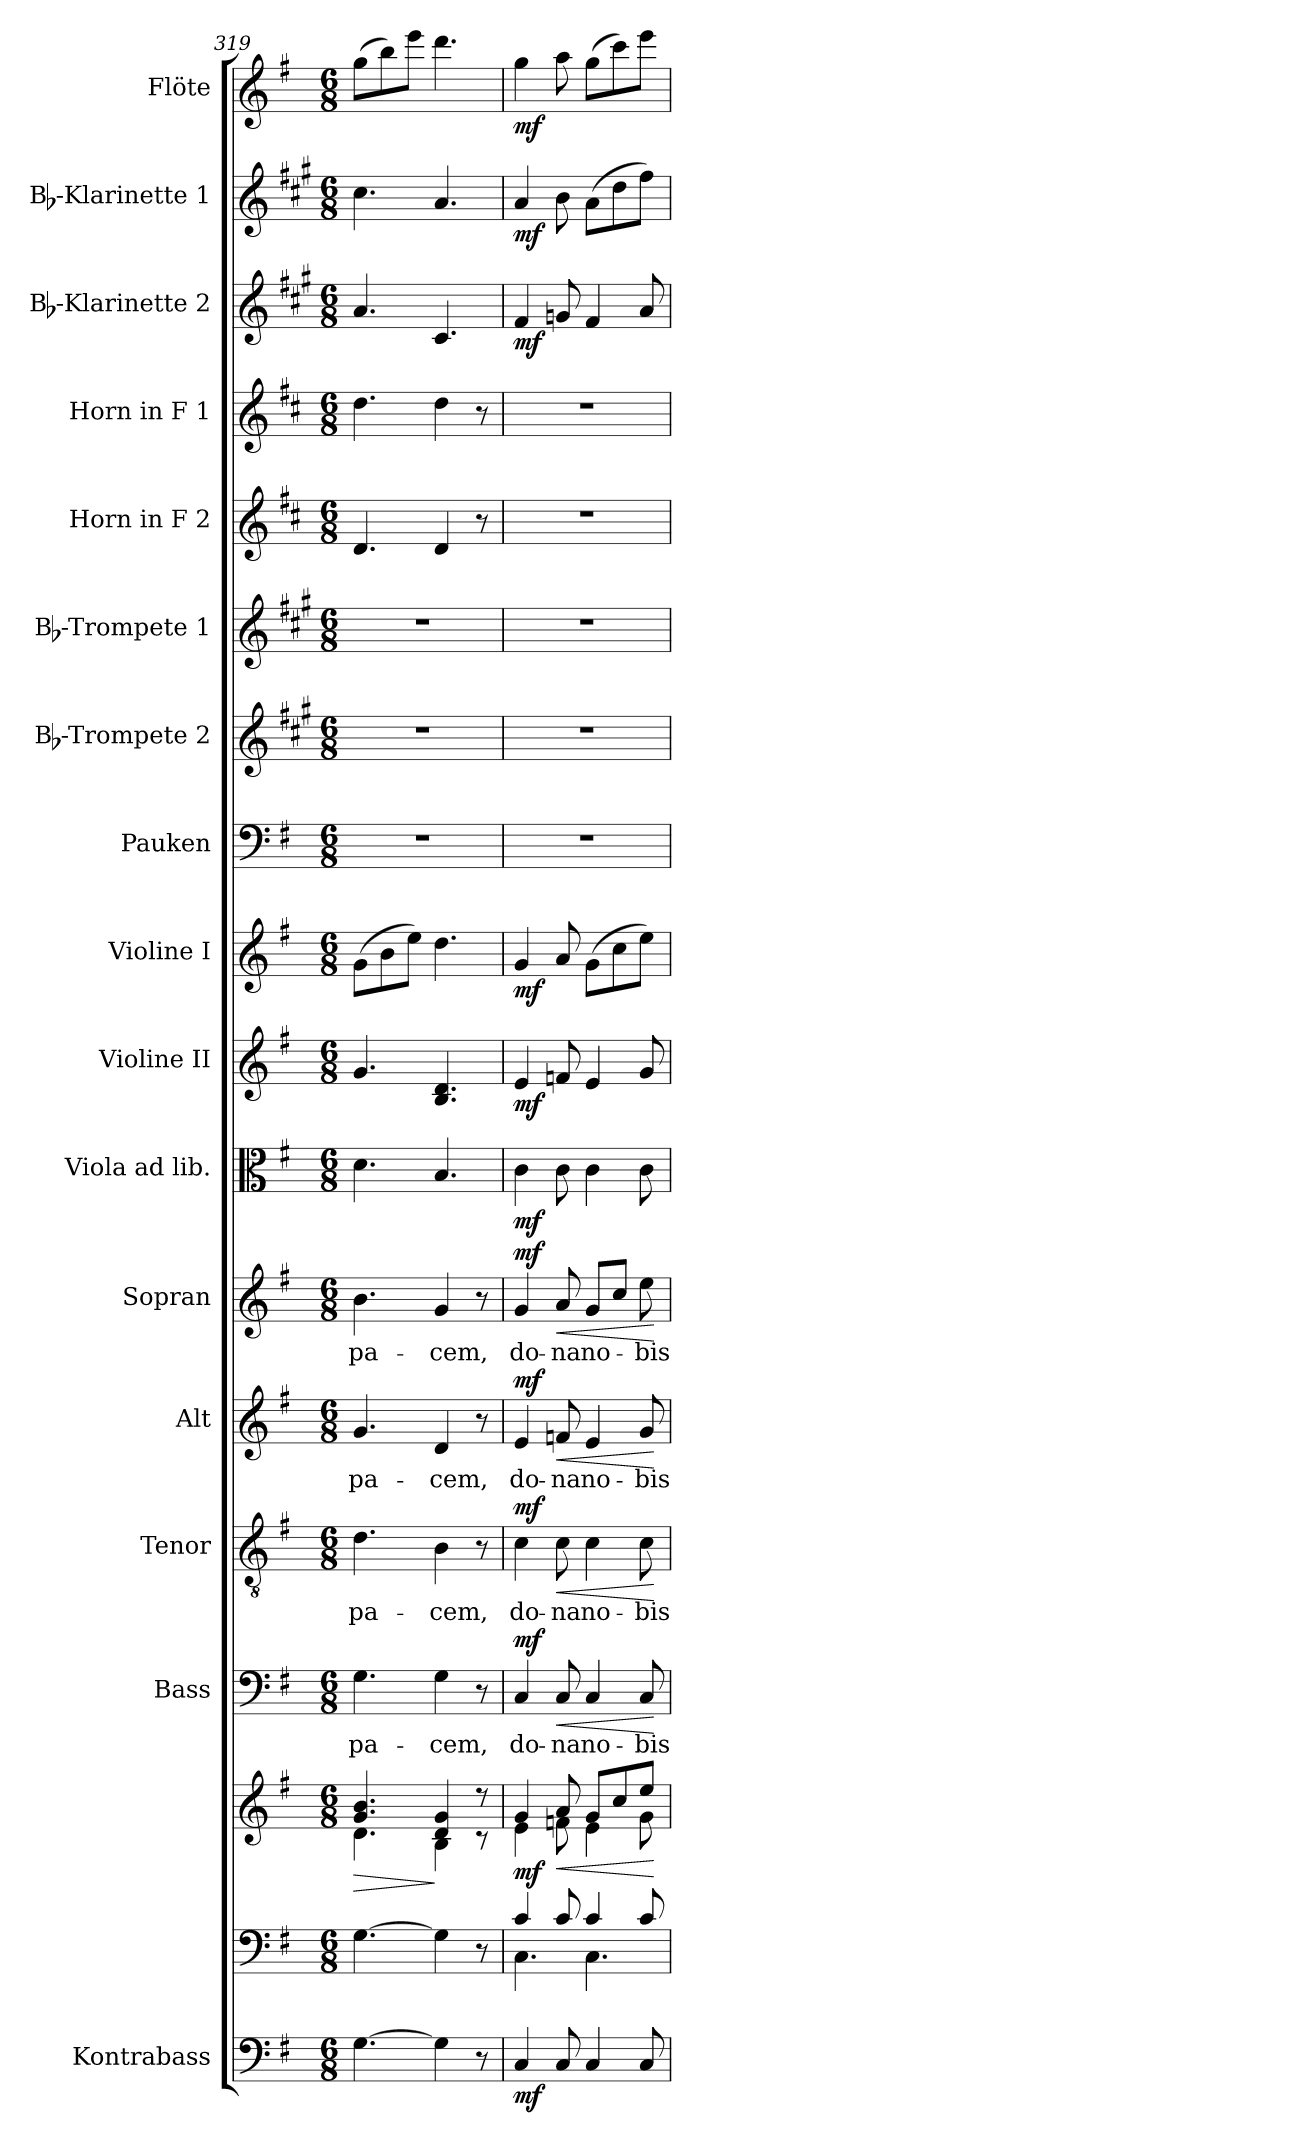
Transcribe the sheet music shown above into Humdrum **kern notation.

**kern	**dynam	**kern	**kern	**dynam	**kern	**text	**dynam	**kern	**text	**dynam	**kern	**text	**dynam	**kern	**text	**dynam	**kern	**dynam	**kern	**dynam	**kern	**dynam	**kern	**kern	**kern	**kern	**kern	**kern	**dynam	**kern	**dynam	**kern	**dynam
*part17	*part17	*part16	*part16	*part16	*part15	*part15	*part15	*part14	*part14	*part14	*part13	*part13	*part13	*part12	*part12	*part12	*part11	*part11	*part10	*part10	*part9	*part9	*part8	*part7	*part6	*part5	*part4	*part3	*part3	*part2	*part2	*part1	*part1
*staff18	*staff18	*staff17	*staff16	*staff16/17	*staff15	*staff15	*staff15	*staff14	*staff14	*staff14	*staff13	*staff13	*staff13	*staff12	*staff12	*staff12	*staff11	*staff11	*staff10	*staff10	*staff9	*staff9	*staff8	*staff7	*staff6	*staff5	*staff4	*staff3	*staff3	*staff2	*staff2	*staff1	*staff1
*I"Kontrabass	*	*	*	*	*I"Bass	*	*	*I"Tenor	*	*	*I"Alt	*	*	*I"Sopran	*	*	*I"Viola ad lib.	*	*I"Violine II	*	*I"Violine I	*	*I"Pauken	*I"Bb-Trompete 2	*I"Bb-Trompete 1	*I"Horn in F 2	*I"Horn in F 1	*I"Bb-Klarinette 2	*	*I"Bb-Klarinette 1	*	*I"Flöte	*
*I'Kb.	*	*	*	*	*I'B.	*	*	*I'T.	*	*	*I'A.	*	*	*I'S.	*	*	*I'Vla.	*	*I'Vl. II	*	*I'Vl. I	*	*I'Pk.	*I'Bb Trp. 2	*I'Bb Trp. 1	*	*	*I'Bb Kl. 2	*	*I'Bb Kl. 1	*	*I'Fl.	*
*clefF4	*	*clefF4	*clefG2	*	*clefF4	*	*	*clefGv2	*	*	*clefG2	*	*	*clefG2	*	*	*clefC3	*	*clefG2	*	*clefG2	*	*clefF4	*clefG2	*clefG2	*clefG2	*clefG2	*clefG2	*	*clefG2	*	*clefG2	*
*ITrd7c12	*	*	*	*	*	*	*	*	*	*	*	*	*	*	*	*	*	*	*	*	*	*	*	*ITrd1c2	*ITrd1c2	*ITrd4c7	*ITrd4c7	*ITrd1c2	*	*ITrd1c2	*	*	*
*k[f#]	*	*k[f#]	*k[f#]	*	*k[f#]	*	*	*k[f#]	*	*	*k[f#]	*	*	*k[f#]	*	*	*k[f#]	*	*k[f#]	*	*k[f#]	*	*k[f#]	*k[f#]	*k[f#]	*k[f#]	*k[f#]	*k[f#]	*	*k[f#]	*	*k[f#]	*
*G:	*	*G:	*G:	*	*G:	*	*	*G:	*	*	*G:	*	*	*G:	*	*	*G:	*	*G:	*	*G:	*	*G:	*G:	*G:	*G:	*G:	*G:	*	*G:	*	*G:	*
*M6/8	*	*M6/8	*M6/8	*	*M6/8	*	*	*M6/8	*	*	*M6/8	*	*	*M6/8	*	*	*M6/8	*	*M6/8	*	*M6/8	*	*M6/8	*M6/8	*M6/8	*M6/8	*M6/8	*M6/8	*	*M6/8	*	*M6/8	*
=319	=319	=319	=319	=319	=319	=319	=319	=319	=319	=319	=319	=319	=319	=319	=319	=319	=319	=319	=319	=319	=319	=319	=319	=319	=319	=319	=319	=319	=319	=319	=319	=319	=319
!	!	!	!	!LO:HP:b	!	!LO:LY:b	!	!	!LO:LY:b	!	!	!LO:LY:b	!	!	!LO:LY:b	!	!	!	!	!	!	!	!	!	!	!	!	!	!	!	!	!	!
*	*	*	*^	*	*	*	*	*	*	*	*	*	*	*	*	*	*	*	*	*	*	*	*	*	*	*	*	*	*	*	*	*	*
[4.GG\	.	[4.G\	4.g/ 4.b/	4.d\	>	4.G\	pa-	.	4.d\	pa-	.	4.g/	pa-	.	4.b\	pa-	.	4.d\	.	4.g/	.	(>8g\L	.	2.r	2.r	2.r	4.G/	4.g\	4.g/	.	4.b\	.	(>8gg\L	.
.	.	.	.	.	.	.	.	.	.	.	.	.	.	.	.	.	.	.	.	.	.	8b\	.	.	.	.	.	.	.	.	.	.	8bb\)	.
.	.	.	.	.	.	.	.	.	.	.	.	.	.	.	.	.	.	.	.	.	.	8ee\J)	.	.	.	.	.	.	.	.	.	.	8eee\J	.
!	!	!	!	!	!	!	!LO:LY:b	!	!	!LO:LY:b	!	!	!LO:LY:b	!	!	!LO:LY:b	!	!	!	!	!	!	!	!	!	!	!	!	!	!	!	!	!	!
4GG\]	.	4G\]	4d/ 4g/	4B\	]	4G\	-cem,	.	4B\	-cem,	.	4d/	-cem,	.	4g/	-cem,	.	4.B/	.	4.B/ 4.d/	.	4.dd\	.	.	.	.	4G/	4g\	4.B/	.	4.g/	.	4.ddd\	.
8r	.	8r	8r	8r	.	8r	.	.	8r	.	.	8r	.	.	8r	.	.	.	.	.	.	.	.	.	.	.	8r	8r	.	.	.	.	.	.
=320	=320	=320	=320	=320	=320	=320	=320	=320	=320	=320	=320	=320	=320	=320	=320	=320	=320	=320	=320	=320	=320	=320	=320	=320	=320	=320	=320	=320	=320	=320	=320	=320	=320	=320
*	*	*^	*	*	*	*	*	*	*	*	*	*	*	*	*	*	*	*	*	*	*	*	*	*	*	*	*	*	*	*	*	*	*	*
!	!LO:DY:b	!	!	!	!	!LO:DY:b	!	!LO:LY:b	!LO:DY:a	!	!LO:LY:b	!LO:DY:a	!	!LO:LY:b	!LO:DY:a	!	!LO:LY:b	!LO:DY:a	!	!LO:DY:b	!	!LO:DY:b	!	!LO:DY:b	!	!	!	!	!	!	!LO:DY:b	!	!LO:DY:b	!	!LO:DY:b
4CC/	mf	4c/	4.C\	4g/	4e\	mf	4C/	do-	mf	4c\	do-	mf	4e/	do-	mf	4g/	do-	mf	4c\	mf	4e/	mf	4g/	mf	2.r	2.r	2.r	2.r	2.r	4e/	mf	4g/	mf	4gg\	mf
!	!	!	!	!	!	!LO:HP:b	!	!LO:LY:b	!LO:HP:b	!	!LO:LY:b	!LO:HP:b	!	!LO:LY:b	!LO:HP:b	!	!LO:LY:b	!LO:HP:b	!	!	!	!	!	!	!	!	!	!	!	!	!	!	!	!	!
8CC/	.	8c/	.	8a/	8fn\	<	8C/	-na	<	8c\	-na	<	8fn/	-na	<	8a/	-na	<	8c\	.	8fn/	.	8a/	.	.	.	.	.	.	8fn/	.	8a\	.	8aa\	.
!	!	!	!	!	!	!	!	!LO:LY:b	!	!	!LO:LY:b	!	!	!LO:LY:b	!	!	!LO:LY:b	!	!	!	!	!	!	!	!	!	!	!	!	!	!	!	!	!	!
4CC/	.	4c/	4.C\	8g/L	4e\	.	4C/	no-	.	4c\	no-	.	4e/	no-	.	8g/L	no-	.	4c\	.	4e/	.	(>8g\L	.	.	.	.	.	.	4e/	.	(>8g\L	.	(>8gg\L	.
.	.	.	.	8cc/	.	.	.	.	.	.	.	.	.	.	.	8cc/J	.	.	.	.	.	.	8cc\	.	.	.	.	.	.	.	.	8cc\	.	8ccc\)	.
!	!	!	!	!	!	!	!	!LO:LY:b	!	!	!LO:LY:b	!	!	!LO:LY:b	!	!	!LO:LY:b	!	!	!	!	!	!	!	!	!	!	!	!	!	!	!	!	!	!
8CC/	.	8c/	.	8ee/J	8g\	.	8C/	-bis	.	8c\	-bis	.	8g/	-bis	.	8ee\	-bis	.	8c\	.	8g/	.	8ee\J)	.	.	.	.	.	.	8g/	.	8ee\J)	.	8eee\J	.
*	*	*v	*v	*	*	*	*	*	*	*	*	*	*	*	*	*	*	*	*	*	*	*	*	*	*	*	*	*	*	*	*	*	*	*	*
*	*	*	*v	*v	*	*	*	*	*	*	*	*	*	*	*	*	*	*	*	*	*	*	*	*	*	*	*	*	*	*	*	*	*	*
.	.	.	.	[	.	.	[	.	.	[	.	.	[	.	.	[	.	.	.	.	.	.	.	.	.	.	.	.	.	.	.	.	.
=	=	=	=	=	=	=	=	=	=	=	=	=	=	=	=	=	=	=	=	=	=	=	=	=	=	=	=	=	=	=	=	=	=
*-	*-	*-	*-	*-	*-	*-	*-	*-	*-	*-	*-	*-	*-	*-	*-	*-	*-	*-	*-	*-	*-	*-	*-	*-	*-	*-	*-	*-	*-	*-	*-	*-	*-
